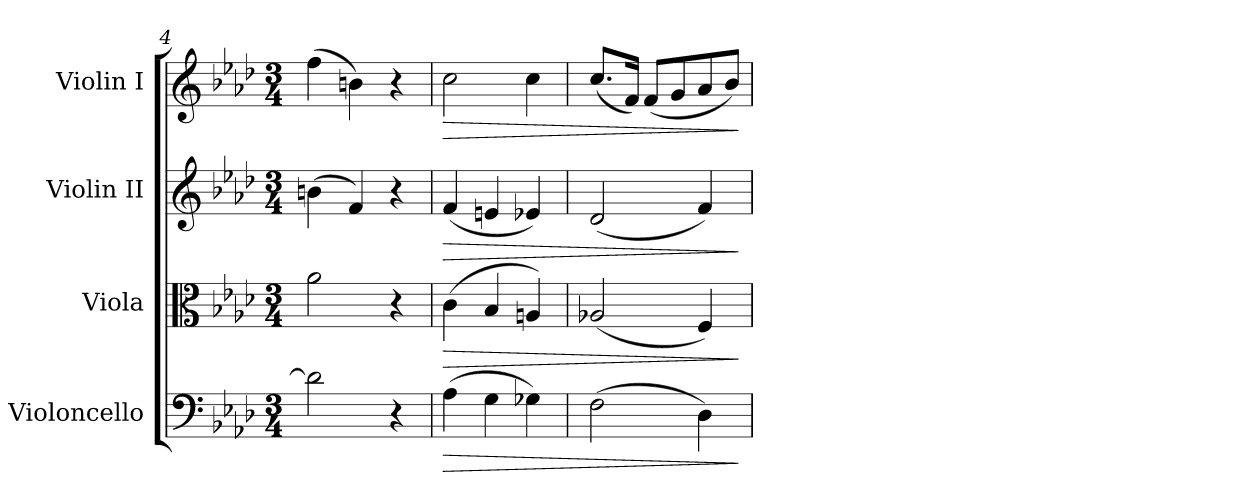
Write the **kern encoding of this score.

**kern	**dynam	**kern	**dynam	**kern	**dynam	**kern	**dynam
*part4	*part4	*part3	*part3	*part2	*part2	*part1	*part1
*staff4	*staff4	*staff3	*staff3	*staff2	*staff2	*staff1	*staff1
*I"Violoncello	*	*I"Viola	*	*I"Violin II	*	*I"Violin I	*
*I'Vc	*	*I'Vla	*	*I'Vln	*	*I'Vln	*
*clefF4	*	*clefC3	*	*clefG2	*	*clefG2	*
*k[b-e-a-d-]	*	*k[b-e-a-d-]	*	*k[b-e-a-d-]	*	*k[b-e-a-d-]	*
*M3/4	*	*M3/4	*	*M3/4	*	*M3/4	*
=4	=4	=4	=4	=4	=4	=4	=4
2d-\]	.	2a-\	.	(4bn\	.	(4ff\	.
.	.	.	.	4f/)	.	4bn\)	.
4r	.	4r	.	4r	.	4r	.
=5	=5	=5	=5	=5	=5	=5	=5
!	!LO:HP:b	!	!LO:HP:b	!	!LO:HP:b	!	!LO:HP:b
(4A-\	>	(4c\	>	(4f/	>	2cc\	>
4G\	.	4B-/	.	4en/	.	.	.
4G-X\)	.	4An/)	.	4e-X/)	.	4cc\	.
=6	=6	=6	=6	=6	=6	=6	=6
(2F\	.	(2A-X/	.	(2d-/	.	(8.cc/L	.
.	.	.	.	.	.	16f/Jk)	.
.	.	.	.	.	.	(8f/L	.
.	.	.	.	.	.	8g/	.
4D-\)	.	4F/)	.	4f/)	.	8a-/	.
.	.	.	.	.	.	8b-/J)	.
.	]	.	]	.	]	.	]
=	=	=	=	=	=	=	=
*-	*-	*-	*-	*-	*-	*-	*-
